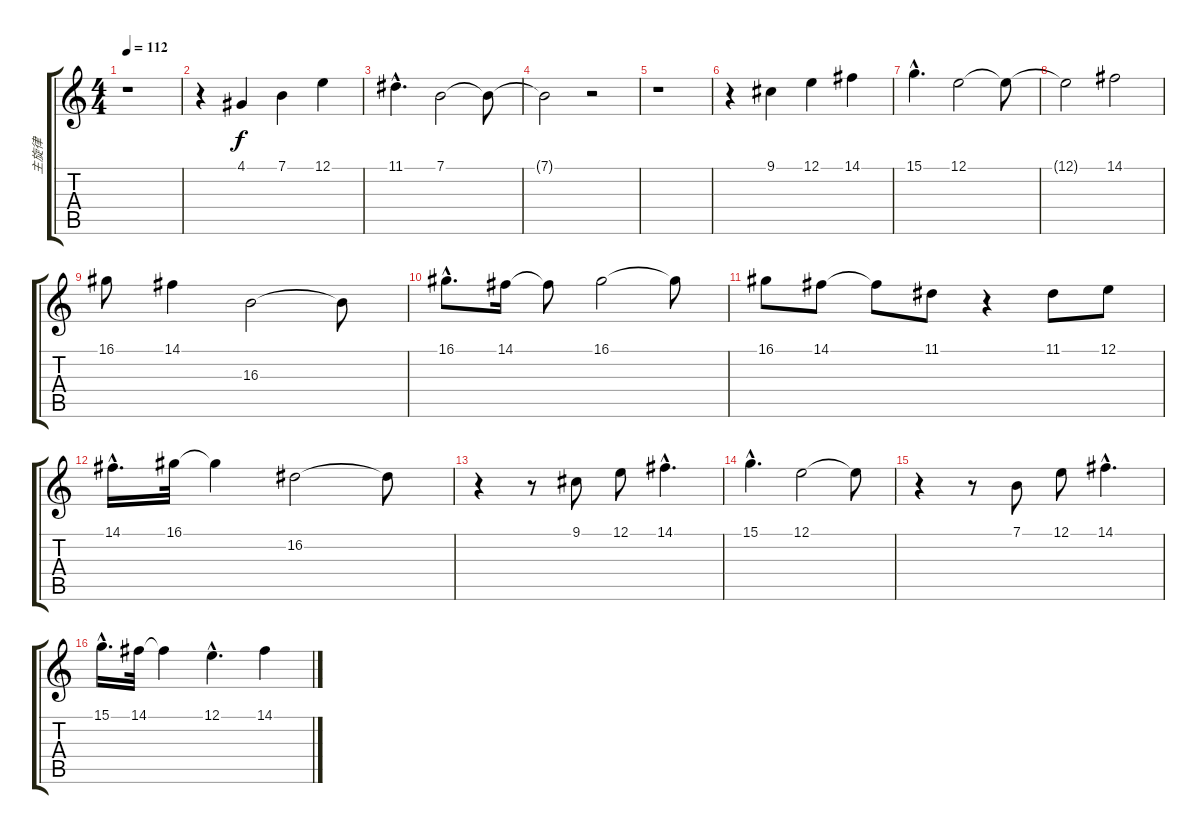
\track ("主旋律" "主旋律") {instrument panflute}
\staff {score tabs}
\tuning (E4 B3 G3 D3 A2 E2) {hide}
\ts (4 4)
\tempo 112
\clef g2
\ks c
r.1{dy f} |
r.4 4.1.4 7.1.4 12.1.4 |
11.1{hac}.4{d} 7.1.2 7.1{t}.8 |
7.1{t}.2 r.2 |
r.1 |
r.4 9.1.4 12.1.4 14.1.4 |
15.1{hac}.4{d} 12.1.2 12.1{t}.8 |
12.1{t}.2 14.1.2 |
16.1.8 14.1.4 16.3.2 16.3{t}.8 |
16.1{hac}.8{d} 14.1.16 14.1{t}.8 16.1.2 16.1{t}.8 |
16.1.8 14.1.8 14.1{t}.8 11.1.8 r.4 11.1.8 12.1.8 |
14.1{hac}.16{d} 16.1.32 16.1{t}.4 16.2.2 16.2{t}.8 |
r.4 r.8 9.1.8 12.1.8 14.1{hac}.4{d} |
15.1{hac}.4{d} 12.1.2 12.1{t}.8 |
r.4 r.8 7.1.8 12.1.8 14.1{hac}.4{d} |
15.1{hac}.16{d} 14.1.32 14.1{t}.4 12.1{hac}.4{d} 14.1.4
